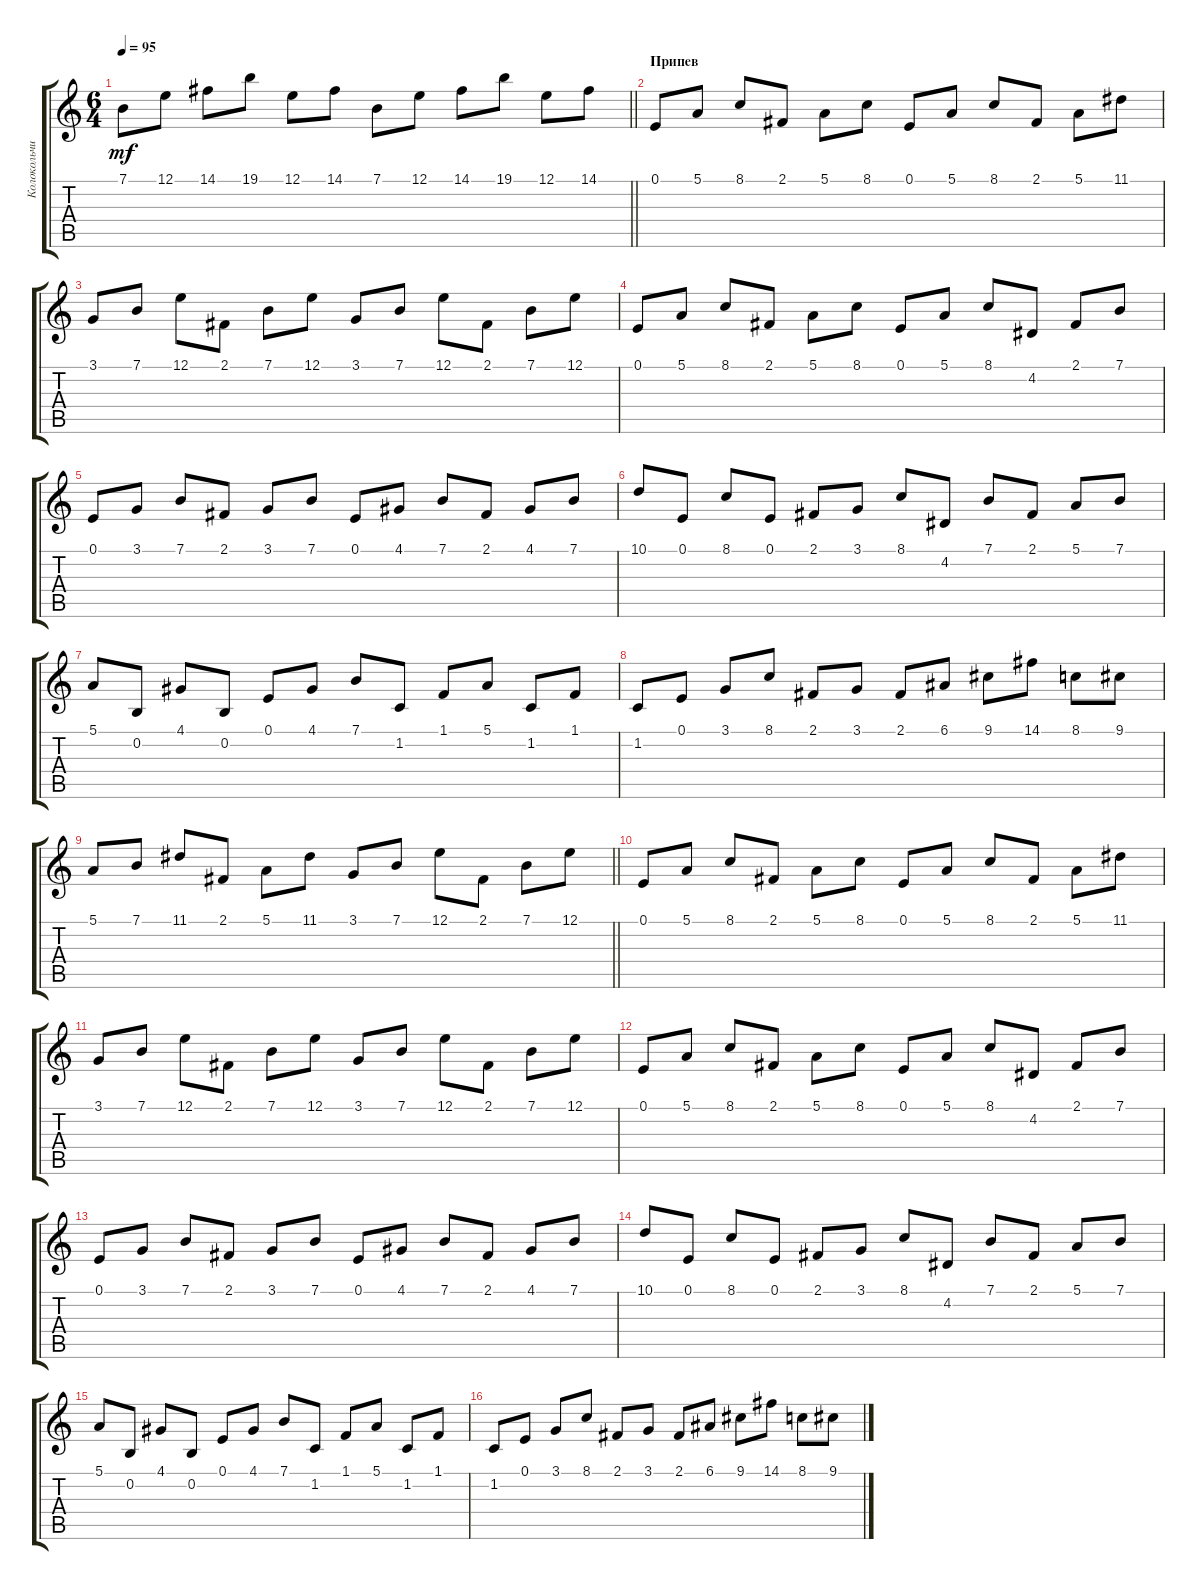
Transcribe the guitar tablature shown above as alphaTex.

\track ("Колокольчики" "Колокольчи") {instrument vibraphone}
\staff {score tabs}
\tuning (E4 B3 G3 D3 A2 E2) {hide}
\ts (6 4)
\tempo 95
\clef g2
\barLineRight lightlight
\ks c
7.1.8{dy mf} 12.1.8 14.1.8 19.1.8 12.1.8 14.1.8 7.1.8 12.1.8 14.1.8 19.1.8 12.1.8 14.1.8 |
\section ("" "Припев")
0.1.8 5.1.8 8.1.8 2.1.8 5.1.8 8.1.8 0.1.8 5.1.8 8.1.8 2.1.8 5.1.8 11.1.8 |
3.1.8 7.1.8 12.1.8 2.1.8 7.1.8 12.1.8 3.1.8 7.1.8 12.1.8 2.1.8 7.1.8 12.1.8 |
0.1.8 5.1.8 8.1.8 2.1.8 5.1.8 8.1.8 0.1.8 5.1.8 8.1.8 4.2.8 2.1.8 7.1.8 |
0.1.8 3.1.8 7.1.8 2.1.8 3.1.8 7.1.8 0.1.8 4.1.8 7.1.8 2.1.8 4.1.8 7.1.8 |
10.1.8 0.1.8 8.1.8 0.1.8 2.1.8 3.1.8 8.1.8 4.2.8 7.1.8 2.1.8 5.1.8 7.1.8 |
5.1.8 0.2.8 4.1.8 0.2.8 0.1.8 4.1.8 7.1.8 1.2.8 1.1.8 5.1.8 1.2.8 1.1.8 |
1.2.8 0.1.8 3.1.8 8.1.8 2.1.8 3.1.8 2.1.8 6.1.8 9.1.8 14.1.8 8.1.8 9.1.8 |
\barLineRight lightlight
5.1.8 7.1.8 11.1.8 2.1.8 5.1.8 11.1.8 3.1.8 7.1.8 12.1.8 2.1.8 7.1.8 12.1.8 |
0.1.8 5.1.8 8.1.8 2.1.8 5.1.8 8.1.8 0.1.8 5.1.8 8.1.8 2.1.8 5.1.8 11.1.8 |
3.1.8 7.1.8 12.1.8 2.1.8 7.1.8 12.1.8 3.1.8 7.1.8 12.1.8 2.1.8 7.1.8 12.1.8 |
0.1.8 5.1.8 8.1.8 2.1.8 5.1.8 8.1.8 0.1.8 5.1.8 8.1.8 4.2.8 2.1.8 7.1.8 |
0.1.8 3.1.8 7.1.8 2.1.8 3.1.8 7.1.8 0.1.8 4.1.8 7.1.8 2.1.8 4.1.8 7.1.8 |
10.1.8 0.1.8 8.1.8 0.1.8 2.1.8 3.1.8 8.1.8 4.2.8 7.1.8 2.1.8 5.1.8 7.1.8 |
5.1.8 0.2.8 4.1.8 0.2.8 0.1.8 4.1.8 7.1.8 1.2.8 1.1.8 5.1.8 1.2.8 1.1.8 |
1.2.8 0.1.8 3.1.8 8.1.8 2.1.8 3.1.8 2.1.8 6.1.8 9.1.8 14.1.8 8.1.8 9.1.8
